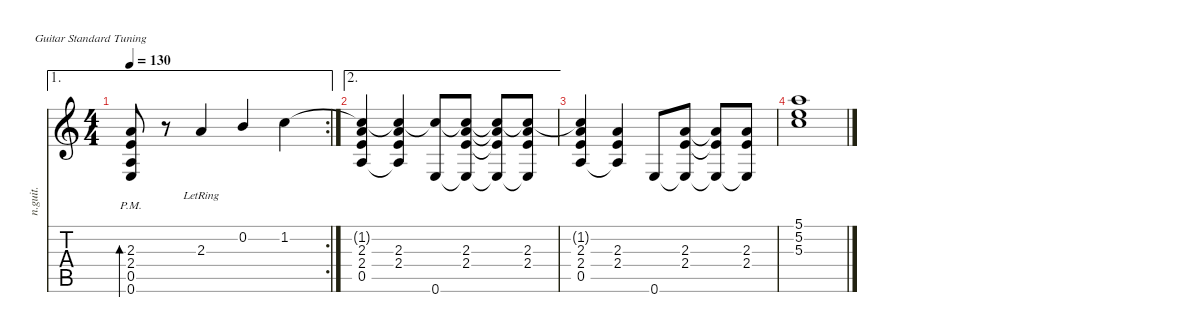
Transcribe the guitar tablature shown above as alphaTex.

\defaultSystemsLayout 4
\hideDynamics
\bracketExtendMode nobrackets
\otherSystemsTrackNameOrientation horizontal
\track ("音轨 1" "n.guit.") {instrument acousticguitarnylon}
\staff {score tabs}
\tuning (E4 B3 G3 D3 A2 E2)
\ae 1
\rc 2
\ts (4 4)
\tempo 130
\clef g2
\ks c
(2.3{pm} 2.4 0.5 0.6).8{bd 60 dy f beam Up} r.8{beam Up} 2.3{lr}.4{beam Up} 0.2.4{beam Up} 1.2.4{beam Down} |
\ae 2
(1.2{t} 2.3 2.4 0.5).4{beam Up} (2.3 2.4 0.5{t} 1.2{t}).4{beam Up} (0.6 1.2{t}).8{beam Up} (2.3 2.4 0.6{t} 1.2{t}).8{beam Up} (2.3{t} 2.4{t} 0.6{t} 1.2{t}).8{beam Up} (2.3 2.4 0.6{t} 1.2{t}).8{beam Up} |
(1.2{t} 2.3 2.4 0.5).4{beam Up} (2.3 2.4 0.5{t}).4{beam Up} 0.6.8{beam Up} (2.3 2.4 0.6{t}).8{beam Up} (2.3{t} 2.4{t} 0.6{t}).8{beam Up} (2.3 2.4 0.6{t}).8{beam Up} |
(5.1 5.2 5.3).1{beam Down}
